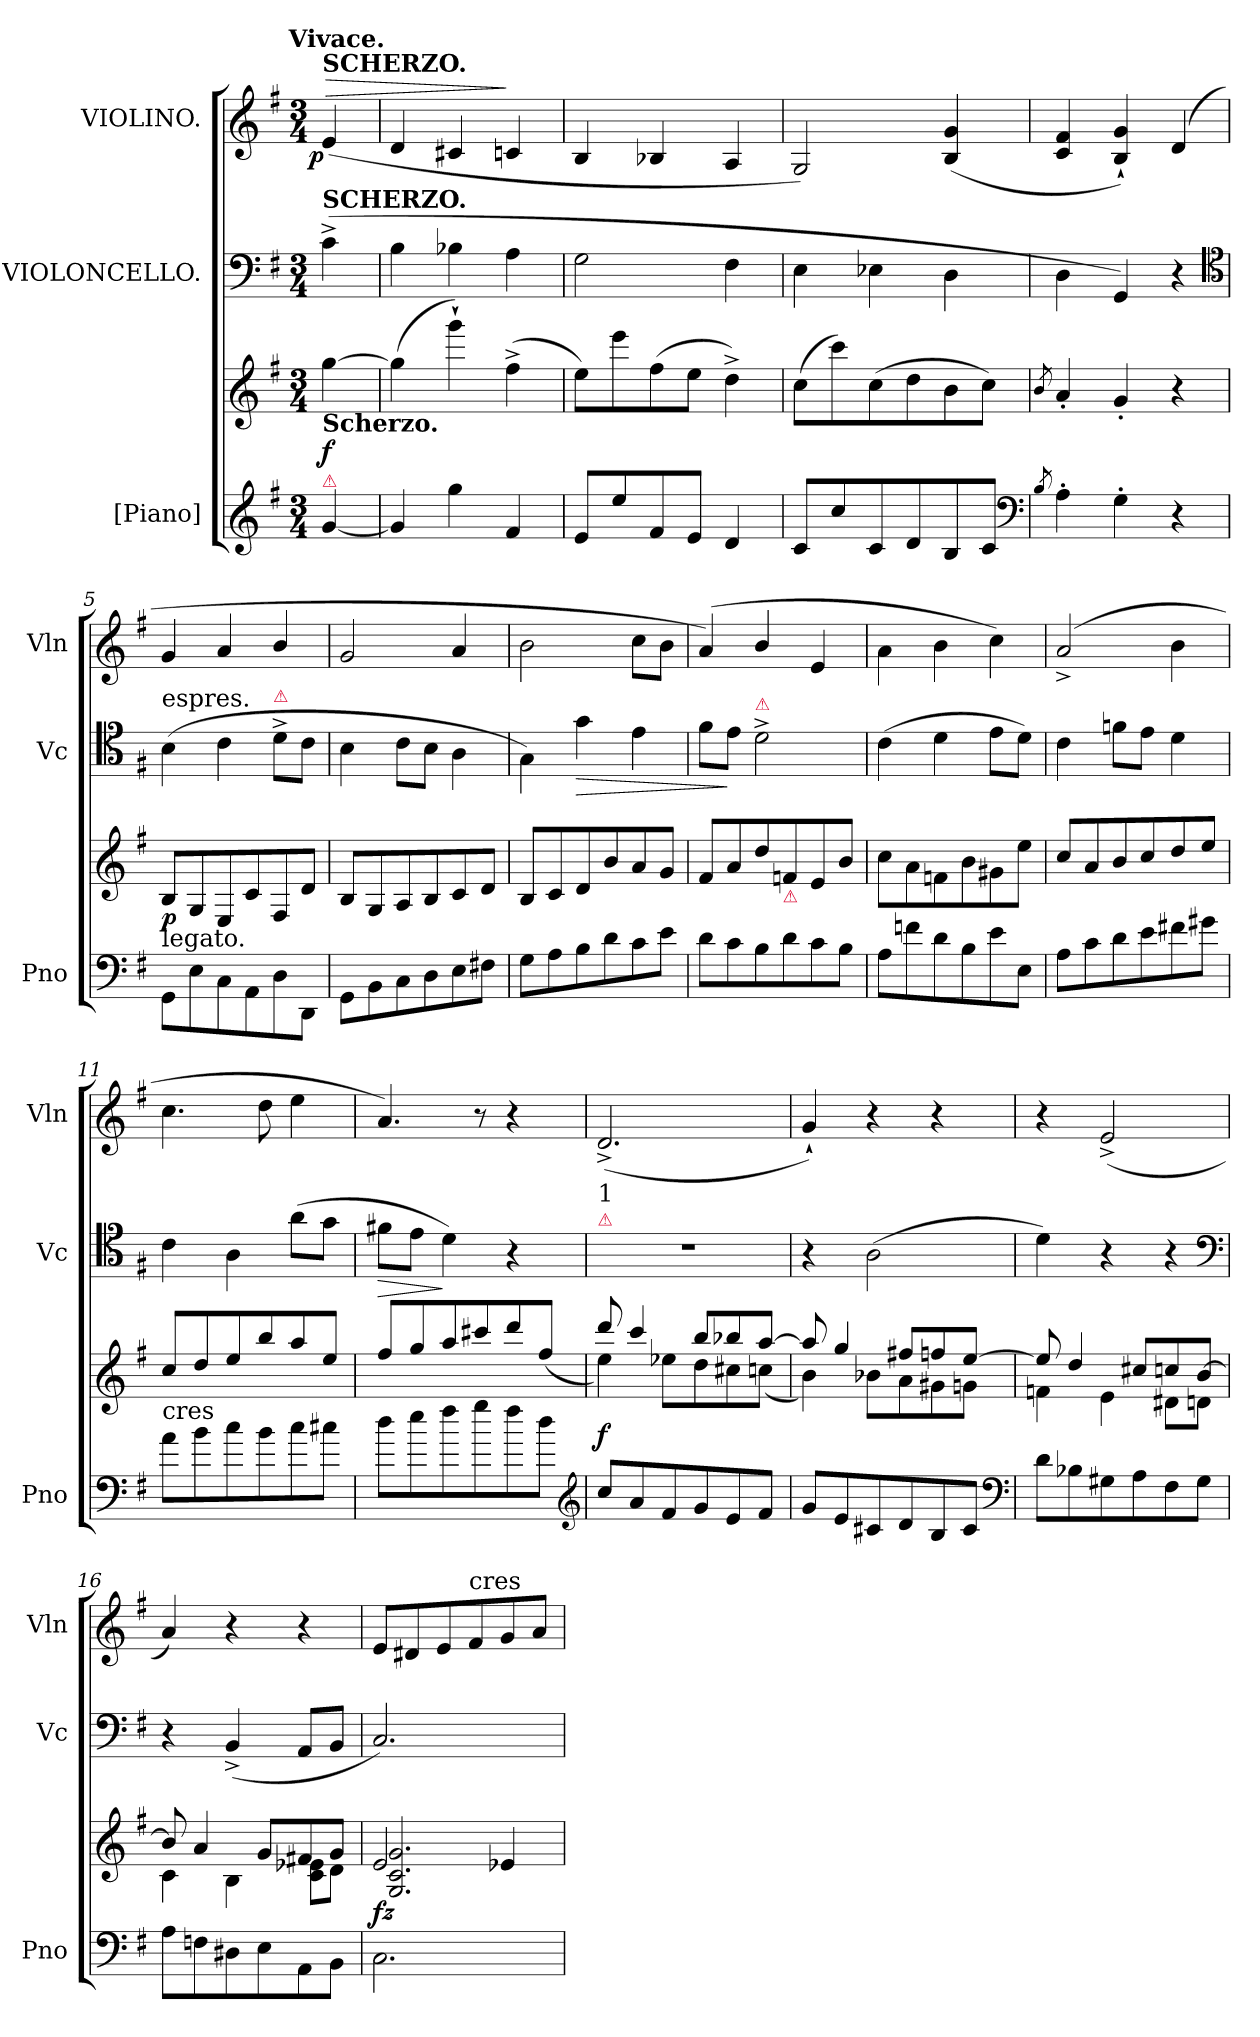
**kern	**kern	**dynam	**kern	**dynam	**kern	**dynam
*part3	*part3	*part3	*part2	*part2	*part1	*part1
*staff4	*staff3	*staff3/4	*staff2	*staff2	*staff1	*staff1
*I"[Piano]	*	*	*I"VIOLONCELLO.	*	*I"VIOLINO.	*
*I'Pno	*	*	*I'Vc	*	*I'Vln	*
*clefG2	*clefG2	*	*clefF4	*	*clefG2	*
*k[f#]	*k[f#]	*	*k[f#]	*	*k[f#]	*
*G:	*G:	*	*G:	*	*G:	*
!!LO:TX:omd:t=Vivace.
*M3/4	*M3/4	*	*M3/4	*	*M3/4	*
=	=	=	=	=	=	=
!	!	!	!	!	!LO:TX:a:B:t=SCHERZO.	!
!	!	!	!LO:TX:a:B:t=SCHERZO.	!	!	!
!	!LO:TX:b:B:t=Scherzo.	!	!	!	!	!
!LO:TX:a:color=crimson:t=⚠	!	!	!	!	!	!
!	!	!	!	!	!	!LO:HP:a
!	!	!	!	!	!	!LO:DY:n=1:rj
[4g	[4gg	f	(>4c^<	.	(<4e	> p
=1	=1	=1	=1	=1	=1	=1
4g]	(>4gg]	.	4B	.	4d	.
4gg	4ggg`>)	.	4B-X	.	4c#X	.
4f#	(>4ff#^<	.	4A	.	4cn	]
=2	=2	=2	=2	=2	=2	=2
8eL	8eeL)	.	2G	.	4B	.
8ee	8eee	.	.	.	.	.
8f#	(>8ff#	.	.	.	4B-X	.
8eJ	8eeJ	.	.	.	.	.
4d	4dd^<)	.	4F#	.	4A	.
=3	=3	=3	=3	=3	=3	=3
8cL	(>8ccL	.	4E	.	2G)	.
8cc	8ccc)	.	.	.	.	.
8c	(>8cc	.	4E-X	.	.	.
8d	8dd	.	.	.	.	.
8B	8b	.	4D	.	(<4B 4g	.
8cJ	8ccJ)	.	.	.	.	.
*clefF4	*	*	*	*	*	*
=4	=4	=4	=4	=4	=4	=4
8qB/	8qb/	.	.	.	.	.
4A'>	4a'<	.	4D	.	4c 4f#	.
4G'>	4g'<	.	4GG)	.	4B`< 4g`<)	.
4r	4r	.	4r	.	(>4d	.
*	*	*	*clefC4	*	*	*
=5	=5	=5	=5	=5	=5	=5
!	!	!	!LO:TX:a:t=espres.	!	!	!
!	!LO:TX:b:t=legato.	!	!	!	!	!
8GG\L	8B/L	p	(>4B	.	4g	.
8E\	8G/	.	.	.	.	.
8C\	8E/	.	4c	.	4a	.
8AA\	8c/	.	.	.	.	.
!	!	!	!LO:TX:a:color=crimson:t=⚠	!	!	!
8D\	8F#/	.	8d^<L	.	4b/	.
8DD\J	8d/J	.	8cJ	.	.	.
=6	=6	=6	=6	=6	=6	=6
8GG\L	8B/L	.	4B	.	2g	.
8BB\	8G/	.	.	.	.	.
8C\	8A/	.	8cL	.	.	.
8D\	8B/	.	8BJ	.	.	.
8E\	8c/	.	4A	.	4a	.
8F#X\J	8d/J	.	.	.	.	.
=7	=7	=7	=7	=7	=7	=7
8GL	8BL	.	4G\)	.	2b	.
8A	8c	.	.	.	.	.
!	!	!	!	!LO:HP:b	!	!
8B	8d	.	4g	>	.	.
8d	8b	.	.	.	.	.
8c	8a	.	4e	.	8ccL	.
8eJ	8gJ	.	.	.	8bJ	.
=8	=8	=8	=8	=8	=8	=8
8dL	8f#L	.	8f#L	.	(>4a)	.
8c	8a	.	8eJ	]	.	.
!	!	!	!LO:TX:a:color=crimson:t=⚠	!	!	!
8B	8dd	.	2d^<	.	4b/	.
!	!LO:TX:b:color=crimson:t=⚠	!	!	!	!	!
8d	8fn	.	.	.	.	.
8c	8e	.	.	.	4e	.
8BJ	8bJ	.	.	.	.	.
=9	=9	=9	=9	=9	=9	=9
8AL	8ccL	.	(>4c	.	4a\	.
8fn	8a	.	.	.	.	.
8d	8fn	.	4d	.	4b	.
8B	8b	.	.	.	.	.
8e	8g#X	.	8eL	.	4cc)	.
8EJ	8eeJ	.	8dJ)	.	.	.
=10	=10	=10	=10	=10	=10	=10
8AL	8cc/L	.	4c	.	(>2a^<	.
8c\	8a/	.	.	.	.	.
8d\	8b/	.	8fnL	.	.	.
8e\	8cc/	.	8eJ	.	.	.
8f#X	8dd/	.	4d	.	4b	.
8g#XJ	8ee/J	.	.	.	.	.
=11	=11	=11	=11	=11	=11	=11
!	!LO:TX:c:t=cres	!	!	!	!	!
8a\L	8cc/L	.	4c	.	4.cc	.
8b\	8dd/	.	.	.	.	.
8cc\	8ee/	.	4A	.	.	.
8b\	8bb/	.	.	.	8dd	.
8cc\	8aa/	.	(>8aL	.	4ee	.
8cc#XJ	8ee/J	.	8gJ	.	.	.
=12	=12	=12	=12	=12	=12	=12
!	!	!	!	!LO:HP:b	!	!
8dd\L	8ff#/L	.	8f#XL	>	4.a)	.
8ee\	8gg/	.	8eJ	.	.	.
8ff#\	8aa/	.	4d)	]	.	.
8gg\	8ccc#X/	.	.	.	8r	.
8ff#\	8ddd/	.	4r	.	4r	.
8dd\J	(>8ff#/J	.	.	.	.	.
*clefG2	*	*	*	*	*	*
=13	=13	=13	=13	=13	=13	=13
*	*^	*	*	*	*	*
!	!	!	!	!LO:TX:a:color=crimson:t=⚠	!	!	!
!	!	!	!	!LO:TX:a:t=1	!	!	!
8ccL	8ddd	4ee)	f	2.rc	.	(<2.d^<	.
8a	4ccc	.	.	.	.	.	.
8f#	.	8ee-XL	.	.	.	.	.
8g	8bbL	8dd	.	.	.	.	.
8e	8bb-X	8cc#X	.	.	.	.	.
8f#J	[8aaJ	(8ccnJ	.	.	.	.	.
=14	=14	=14	=14	=14	=14	=14	=14
8gL	8aa]	4b)	.	4r	.	4g`<)	.
8e	4gg	.	.	.	.	.	.
8c#X	.	8b-XL	.	(>2A	.	4r	.
8d	8ff#XL	8a	.	.	.	.	.
8B	8ffn	8g#X	.	.	.	4r	.
8c#J	[8eeJ	8gnJ	.	.	.	.	.
*clefF4	*	*	*	*	*	*	*
=15	=15	=15	=15	=15	=15	=15	=15
8dL	8ee]	4fn	.	4d)	.	4r	.
8B-X	4dd	.	.	.	.	.	.
8G#X	.	4e	.	4r	.	(<2e^<	.
8A	8cc#XL	.	.	.	.	.	.
8F#	8ccn	8d#XL	.	4r	.	.	.
8G#J	[8bJ	8dnJ	.	.	.	.	.
*	*	*	*	*clefF4	*	*	*
=16	=16	=16	=16	=16	=16	=16	=16
8AL	8b]	4c	.	4r	.	4a)	.
8Fn	4a	.	.	.	.	.	.
8D#X	.	4B	.	(<4BB^<	.	4r	.
8E	8gL	.	.	.	.	.	.
8AA	8f#X	8c 8e-XL	.	8AAL	.	4r	.
8BBJ	8gJ	8dJ	.	8BBJ	.	.	.
=17	=17	=17	=17	=17	=17	=17	=17
2.C\	2e	2.G/ 2.c/ 2.g/	fz	2.C)	.	8eL	.
.	.	.	.	.	.	8d#X	.
.	.	.	.	.	.	8e	.
!	!	!	!	!	!	!LO:TX:t=cres	!
.	.	.	.	.	.	8f#	.
.	4e-X	.	.	.	.	8g	.
.	.	.	.	.	.	8aJ	.
*	*v	*v	*	*	*	*	*
=	=	=	=	=	=	=
*-	*-	*-	*-	*-	*-	*-
